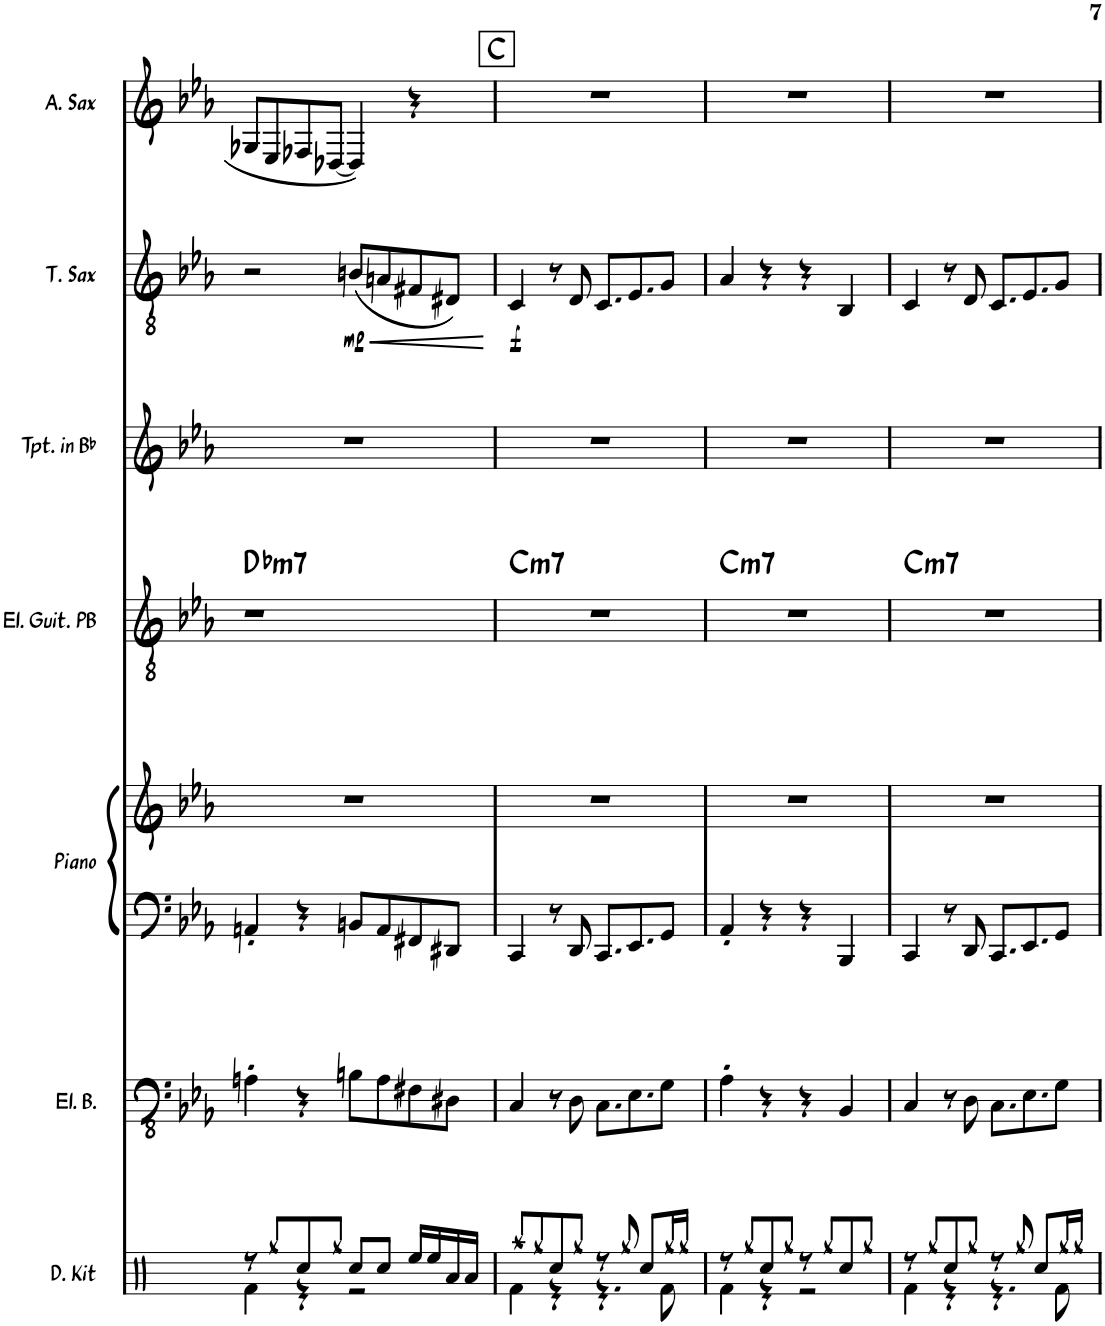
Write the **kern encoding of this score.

**kern	**kern	**kern	**kern	**kern	**harte	**kern	**kern	**dynam	**kern
*part7	*part6	*part5	*part5	*part4	*part4	*part3	*part2	*part2	*part1
*staff8	*staff7	*staff6	*staff5	*staff4	*	*staff3	*staff2	*staff2	*staff1
*I"Drum Kit	*I"Electric Bass	*I"Piano	*	*I"Electric Guitar Playback	*	*I"Trumpet in Bb	*I"Tenor Sax	*	*I"Alto Sax
*I'D. Kit	*I'El. B.	*I'Piano	*	*I'El. Guit. PB	*	*I'Tpt. in Bb	*I'T. Sax	*	*I'A. Sax
!!LO:PB:g=z
*clefX	*clefFv4	*clefF4	*clefG2	*clefGv2	*	*clefG2	*clefGv2	*	*clefG2
*	*	*	*	*	*	*Trd1c2	*Trd8c14	*	*Trd5c9
*k[]	*k[b-e-a-]	*k[b-e-a-]	*k[b-e-a-]	*k[b-e-a-]	*	*k[b-e-a-]	*k[b-e-a-]	*	*k[b-e-a-]
*M4/4	*M4/4	*M4/4	*M4/4	*M4/4	*	*M4/4	*M4/4	*	*M4/4
=24	=24	=24	=24	=24	=24	=24	=24	=24	=24
*^	*	*	*	*	*	*	*	*	*
!	!	!	!	!	!	!LO:H:kt=m7	!	!	!	!
8r	4Rf\	4AAn'\	4AAn'/	1r	1r	Db:min7	1r	2r	.	8G-X/L
8Rgg/L	.	.	.	.	.	.	.	.	.	8E-/
8Rcc/	4r	4r	4r	.	.	.	.	.	.	8F-X/
8Rgg/J	.	.	.	.	.	.	.	.	.	[8D-X/J
!	!	!	!	!	!	!	!	!	!LO:HP:b	!
!	!	!	!	!	!	!	!	!	!LO:DY:n=1:b	!
8Rcc/L	2r	8BBn\L	8BBn/L	.	.	.	.	(8Bn/L	< mp	4D-/]
8Rcc/J	.	8AA\	8AA/	.	.	.	.	8An/	.	.
16Ree/LL	.	8FF#X\	8FF#X/	.	.	.	.	8F#X/	.	4r
16Ree/	.	.	.	.	.	.	.	.	.	.
16Ra/	.	8DD#X\J	8DD#X/J	.	.	.	.	8D#X/J)	.	.
16Ra/JJ	.	.	.	.	.	.	.	.	.	.
*v	*v	*	*	*	*	*	*	*	*	*
.	.	.	.	.	.	.	.	[	.
!!LO:REH:place=s1:a:B:rj:fs=14:t=C
=25	=25	=25	=25	=25	=25	=25	=25	=25	=25
*^	*	*	*	*	*	*	*	*	*
!	!	!	!	!	!	!LO:H:kt=m7	!	!	!LO:DY:b	!
8Raa/L	4Rf\	4CC/	4CC/	1r	1r	C:min7	1r	4C/	f	1r
8Rgg/	.	.	.	.	.	.	.	.	.	.
8Rcc/	4r	8r	8r	.	.	.	.	8r	.	.
8Rgg/J	.	8DD\	8DD/	.	.	.	.	8D/	.	.
8r	4.r	8.CC\L	8.CC/L	.	.	.	.	8.C/L	.	.
8Rgg/	.	.	.	.	.	.	.	.	.	.
.	.	8.EE-\	8.EE-/	.	.	.	.	8.E-/	.	.
8Rcc/L	.	.	.	.	.	.	.	.	.	.
16Rgg/L	8Rf\	8GG\J	8GG/J	.	.	.	.	8G/J	.	.
16Rgg/JJ	.	.	.	.	.	.	.	.	.	.
=26	=26	=26	=26	=26	=26	=26	=26	=26	=26	=26
!	!	!	!	!	!	!LO:H:kt=m7	!	!	!	!
8r	4Rf\	4AA-'\	4AA-'/	1r	1r	C:min7	1r	4A-/	.	1r
8Rgg/L	.	.	.	.	.	.	.	.	.	.
8Rcc/	4r	4r	4r	.	.	.	.	4r	.	.
8Rgg/J	.	.	.	.	.	.	.	.	.	.
8r	2r	4r	4r	.	.	.	.	4r	.	.
8Rgg/L	.	.	.	.	.	.	.	.	.	.
8Rcc/	.	4BBB-/	4BBB-/	.	.	.	.	4BB-/	.	.
8Rgg/J	.	.	.	.	.	.	.	.	.	.
=27	=27	=27	=27	=27	=27	=27	=27	=27	=27	=27
!	!	!	!	!	!	!LO:H:kt=m7	!	!	!	!
8r	4Rf\	4CC/	4CC/	1r	1r	C:min7	1r	4C/	.	1r
8Rgg/L	.	.	.	.	.	.	.	.	.	.
8Rcc/	4r	8r	8r	.	.	.	.	8r	.	.
8Rgg/J	.	8DD\	8DD/	.	.	.	.	8D/	.	.
8r	4.r	8.CC\L	8.CC/L	.	.	.	.	8.C/L	.	.
8Rgg/	.	.	.	.	.	.	.	.	.	.
.	.	8.EE-\	8.EE-/	.	.	.	.	8.E-/	.	.
8Rcc/L	.	.	.	.	.	.	.	.	.	.
16Rgg/L	8Rf\	8GG\J	8GG/J	.	.	.	.	8G/J	.	.
16Rgg/JJ	.	.	.	.	.	.	.	.	.	.
*v	*v	*	*	*	*	*	*	*	*	*
=	=	=	=	=	=	=	=	=	=
*-	*-	*-	*-	*-	*-	*-	*-	*-	*-
